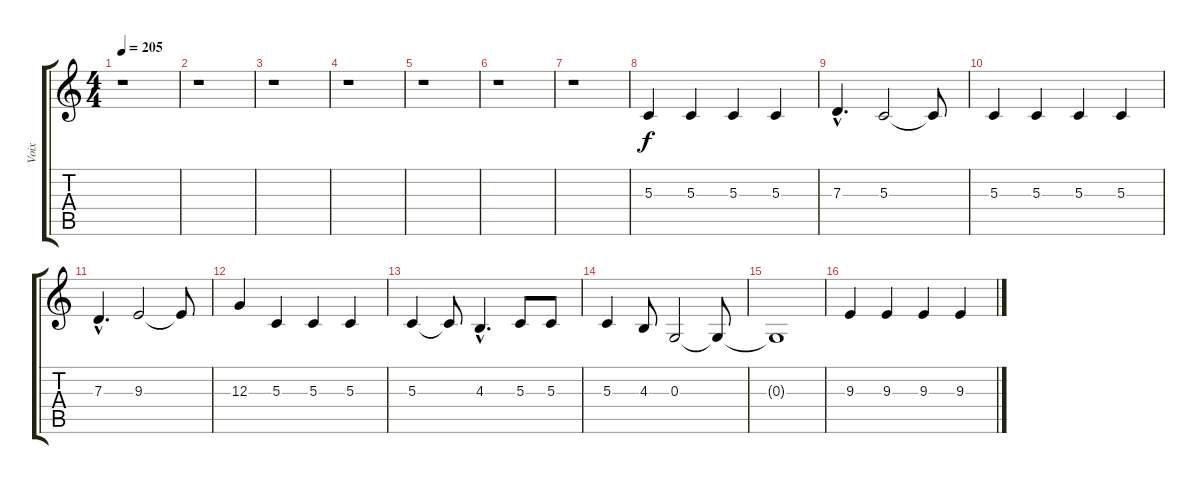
\track ("Voix" "Voix") {instrument voiceoohs}
\staff {score tabs}
\tuning (E4 B3 G3 D3 A2 E2) {hide}
\ts (4 4)
\tempo 205
\clef g2
\ks c
r.1{dy f} |
r.1 |
r.1 |
r.1 |
r.1 |
r.1 |
r.1 |
5.3.4 5.3.4 5.3.4 5.3.4 |
7.3{hac}.4{d} 5.3.2 5.3{t}.8 |
5.3.4 5.3.4 5.3.4 5.3.4 |
7.3{hac}.4{d} 9.3.2 9.3{t}.8 |
12.3.4 5.3.4 5.3.4 5.3.4 |
5.3.4 5.3{t}.8 4.3{hac}.4{d} 5.3.8 5.3.8 |
5.3.4 4.3.8 0.3.2 0.3{t}.8 |
0.3{t}.1 |
9.3.4 9.3.4 9.3.4 9.3.4
